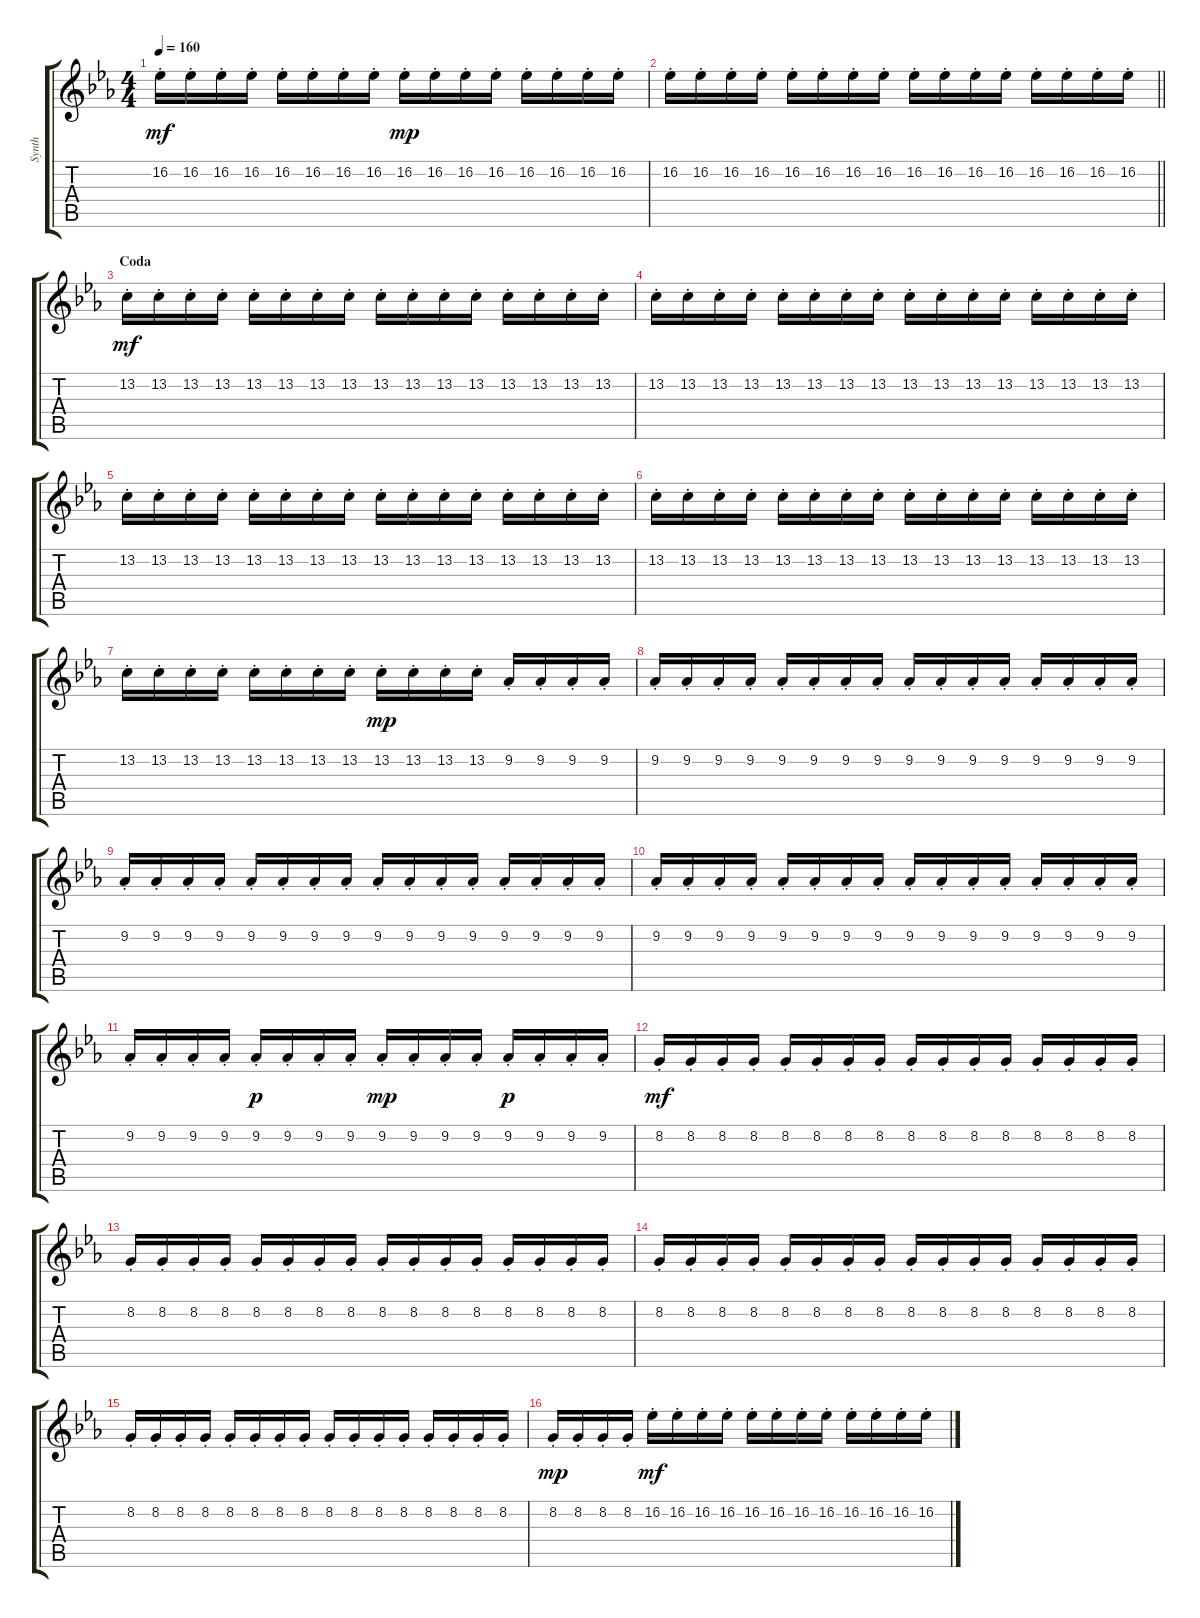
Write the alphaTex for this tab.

\track ("Synth" "Synth") {instrument stringensemble1}
\staff {score tabs}
\tuning (E4 B3 G3 D3 A2 E2) {hide}
\ts (4 4)
\tempo 160
\clef g2
\ks cminor
16.2{st}.16{dy mf} 16.2{st}.16 16.2{st}.16 16.2{st}.16 16.2{st}.16 16.2{st}.16 16.2{st}.16 16.2{st}.16 16.2{st}.16{dy mp} 16.2{st}.16 16.2{st}.16 16.2{st}.16 16.2{st}.16 16.2{st}.16 16.2{st}.16 16.2{st}.16 |
\barLineRight lightlight
16.2{st}.16 16.2{st}.16 16.2{st}.16 16.2{st}.16 16.2{st}.16 16.2{st}.16 16.2{st}.16 16.2{st}.16 16.2{st}.16 16.2{st}.16 16.2{st}.16 16.2{st}.16 16.2{st}.16 16.2{st}.16 16.2{st}.16 16.2{st}.16 |
\section ("" "Coda")
13.2{st}.16{dy mf} 13.2{st}.16 13.2{st}.16 13.2{st}.16 13.2{st}.16 13.2{st}.16 13.2{st}.16 13.2{st}.16 13.2{st}.16 13.2{st}.16 13.2{st}.16 13.2{st}.16 13.2{st}.16 13.2{st}.16 13.2{st}.16 13.2{st}.16 |
13.2{st}.16 13.2{st}.16 13.2{st}.16 13.2{st}.16 13.2{st}.16 13.2{st}.16 13.2{st}.16 13.2{st}.16 13.2{st}.16 13.2{st}.16 13.2{st}.16 13.2{st}.16 13.2{st}.16 13.2{st}.16 13.2{st}.16 13.2{st}.16 |
13.2{st}.16 13.2{st}.16 13.2{st}.16 13.2{st}.16 13.2{st}.16 13.2{st}.16 13.2{st}.16 13.2{st}.16 13.2{st}.16 13.2{st}.16 13.2{st}.16 13.2{st}.16 13.2{st}.16 13.2{st}.16 13.2{st}.16 13.2{st}.16 |
13.2{st}.16 13.2{st}.16 13.2{st}.16 13.2{st}.16 13.2{st}.16 13.2{st}.16 13.2{st}.16 13.2{st}.16 13.2{st}.16 13.2{st}.16 13.2{st}.16 13.2{st}.16 13.2{st}.16 13.2{st}.16 13.2{st}.16 13.2{st}.16 |
13.2{st}.16 13.2{st}.16 13.2{st}.16 13.2{st}.16 13.2{st}.16 13.2{st}.16 13.2{st}.16 13.2{st}.16 13.2{st}.16{dy mp} 13.2{st}.16 13.2{st}.16 13.2{st}.16 9.2{st}.16 9.2{st}.16 9.2{st}.16 9.2{st}.16 |
9.2{st}.16 9.2{st}.16 9.2{st}.16 9.2{st}.16 9.2{st}.16 9.2{st}.16 9.2{st}.16 9.2{st}.16 9.2{st}.16 9.2{st}.16 9.2{st}.16 9.2{st}.16 9.2{st}.16 9.2{st}.16 9.2{st}.16 9.2{st}.16 |
9.2{st}.16 9.2{st}.16 9.2{st}.16 9.2{st}.16 9.2{st}.16 9.2{st}.16 9.2{st}.16 9.2{st}.16 9.2{st}.16 9.2{st}.16 9.2{st}.16 9.2{st}.16 9.2{st}.16 9.2{st}.16 9.2{st}.16 9.2{st}.16 |
9.2{st}.16 9.2{st}.16 9.2{st}.16 9.2{st}.16 9.2{st}.16 9.2{st}.16 9.2{st}.16 9.2{st}.16 9.2{st}.16 9.2{st}.16 9.2{st}.16 9.2{st}.16 9.2{st}.16 9.2{st}.16 9.2{st}.16 9.2{st}.16 |
9.2{st}.16 9.2{st}.16 9.2{st}.16 9.2{st}.16 9.2{st}.16{dy p} 9.2{st}.16 9.2{st}.16 9.2{st}.16 9.2{st}.16{dy mp} 9.2{st}.16 9.2{st}.16 9.2{st}.16 9.2{st}.16{dy p} 9.2{st}.16 9.2{st}.16 9.2{st}.16 |
8.2{st}.16{dy mf} 8.2{st}.16 8.2{st}.16 8.2{st}.16 8.2{st}.16 8.2{st}.16 8.2{st}.16 8.2{st}.16 8.2{st}.16 8.2{st}.16 8.2{st}.16 8.2{st}.16 8.2{st}.16 8.2{st}.16 8.2{st}.16 8.2{st}.16 |
8.2{st}.16 8.2{st}.16 8.2{st}.16 8.2{st}.16 8.2{st}.16 8.2{st}.16 8.2{st}.16 8.2{st}.16 8.2{st}.16 8.2{st}.16 8.2{st}.16 8.2{st}.16 8.2{st}.16 8.2{st}.16 8.2{st}.16 8.2{st}.16 |
8.2{st}.16 8.2{st}.16 8.2{st}.16 8.2{st}.16 8.2{st}.16 8.2{st}.16 8.2{st}.16 8.2{st}.16 8.2{st}.16 8.2{st}.16 8.2{st}.16 8.2{st}.16 8.2{st}.16 8.2{st}.16 8.2{st}.16 8.2{st}.16 |
8.2{st}.16 8.2{st}.16 8.2{st}.16 8.2{st}.16 8.2{st}.16 8.2{st}.16 8.2{st}.16 8.2{st}.16 8.2{st}.16 8.2{st}.16 8.2{st}.16 8.2{st}.16 8.2{st}.16 8.2{st}.16 8.2{st}.16 8.2{st}.16 |
8.2{st}.16{dy mp} 8.2{st}.16 8.2{st}.16 8.2{st}.16 16.2{st}.16{dy mf} 16.2{st}.16 16.2{st}.16 16.2{st}.16 16.2{st}.16 16.2{st}.16 16.2{st}.16 16.2{st}.16 16.2{st}.16 16.2{st}.16 16.2{st}.16 16.2{st}.16
